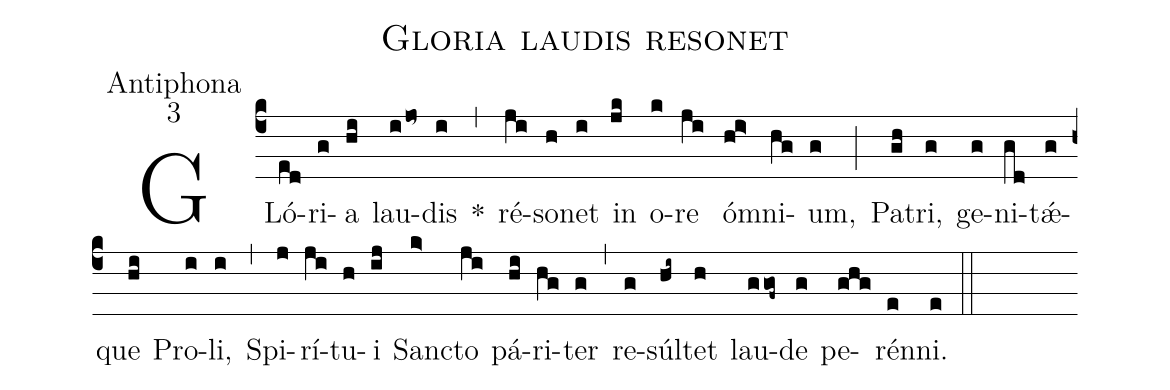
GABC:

name:Gloria laudis resonet;
office-part:Antiphona;
mode:3;
%%
(c4) GLó(ed)ri(g)a(hi) lau(ijo~)dis(i) *(,) ré(ji)so(h)net(i) in(jk) o(k)re(ji) ó(hi>)mni(hg)um,(g) (;) Pa(gh)tri,(g) ge(g)ni(gd)tǽ(g)que(hi) Pro(i)li,(i) (,) Spi(j)rí(ji)tu(h)i(ij) San(k>)cto(ji) pá(hi)ri(hg)ter(g) (,) re(g)súl(hi~)tet(h) lau(ggof~)de(g) pe(ghg)rén(e)ni.(e) (::)
